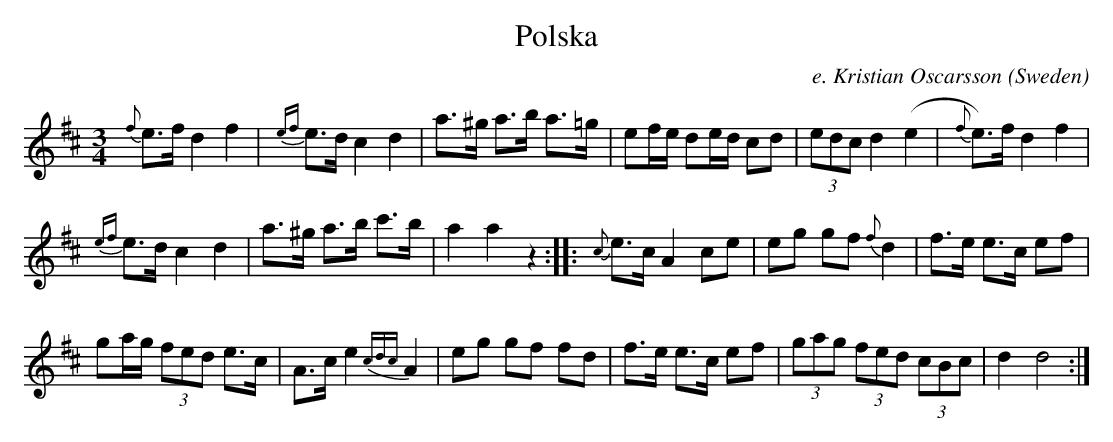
X:1
T:Polska
C:e. Kristian Oscarsson
M:3/4
O:Sweden
K:D major
{f}e>f d2 f2|{ef}e>d c2 d2| \
a>^g a>b a>=g | ef/e/ de/d/ cd | \
(3edc d2 (e2 |{f}e)>f d2 f2 |
{ef}e>d c2 d2|a>^g a>b c'>b | a2 a2 z2 :: \
{c}e>c A2 ce|eg gf {f}d2 | f>e e>c ef|
ga/g/ (3fed e>c | A>c e2 {cdc}A2 |\
eg gf fd | f>e e>c ef|\
(3gag (3fed (3cBc | d2 d4 :|
